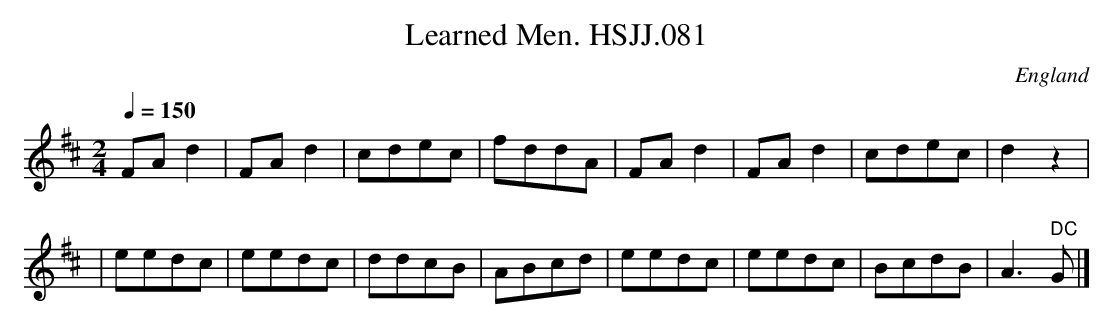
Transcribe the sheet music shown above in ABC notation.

X:1
T:Learned Men. HSJJ.081
M:2/4
L:1/8
Q:1/4=150
O:England
K:D
FAd2|FAd2|cdec|fddA|FAd2|FAd2|cdec|d2z2|
|eedc|eedc|ddcB|ABcd|eedc|eedc|BcdB|A3" DC"G|]
